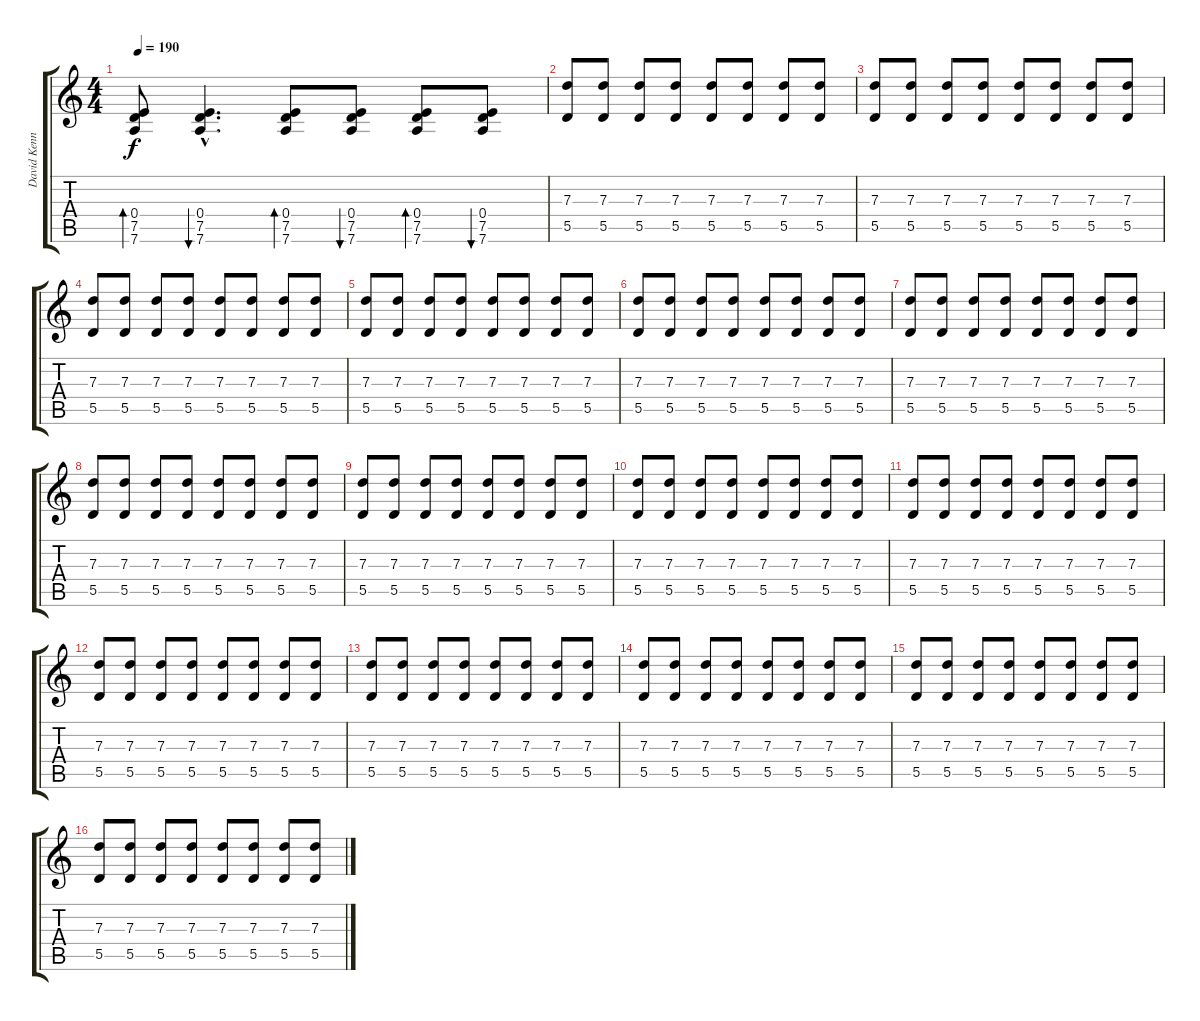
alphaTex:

\track ("David Kennedy" "David Kenn") {instrument distortionguitar}
\staff {score tabs}
\tuning (E4 B3 G3 D3 A2 D2) {hide}
\ts (4 4)
\tempo 190
\clef g2
\ks c
(0.4 7.5 7.6).8{bd 60 dy f} (0.4{hac} 7.5{hac} 7.6{hac}).4{d bu 60} (0.4 7.5 7.6).8{bd 60} (0.4 7.5 7.6).8{bu 60} (0.4 7.5 7.6).8{bd 60} (0.4 7.5 7.6).8{bu 60} |
(7.3 5.5).8{instrument distortionguitar} (7.3 5.5).8 (7.3 5.5).8 (7.3 5.5).8 (7.3 5.5).8 (7.3 5.5).8 (7.3 5.5).8 (7.3 5.5).8 |
(7.3 5.5).8 (7.3 5.5).8 (7.3 5.5).8 (7.3 5.5).8 (7.3 5.5).8 (7.3 5.5).8 (7.3 5.5).8 (7.3 5.5).8 |
(7.3 5.5).8 (7.3 5.5).8 (7.3 5.5).8 (7.3 5.5).8 (7.3 5.5).8 (7.3 5.5).8 (7.3 5.5).8 (7.3 5.5).8 |
(7.3 5.5).8 (7.3 5.5).8 (7.3 5.5).8 (7.3 5.5).8 (7.3 5.5).8 (7.3 5.5).8 (7.3 5.5).8 (7.3 5.5).8 |
(7.3 5.5).8 (7.3 5.5).8 (7.3 5.5).8 (7.3 5.5).8 (7.3 5.5).8 (7.3 5.5).8 (7.3 5.5).8 (7.3 5.5).8 |
(7.3 5.5).8 (7.3 5.5).8 (7.3 5.5).8 (7.3 5.5).8 (7.3 5.5).8 (7.3 5.5).8 (7.3 5.5).8 (7.3 5.5).8 |
(7.3 5.5).8 (7.3 5.5).8 (7.3 5.5).8 (7.3 5.5).8 (7.3 5.5).8 (7.3 5.5).8 (7.3 5.5).8 (7.3 5.5).8 |
(7.3 5.5).8 (7.3 5.5).8 (7.3 5.5).8 (7.3 5.5).8 (7.3 5.5).8 (7.3 5.5).8 (7.3 5.5).8 (7.3 5.5).8 |
(7.3 5.5).8 (7.3 5.5).8 (7.3 5.5).8 (7.3 5.5).8 (7.3 5.5).8 (7.3 5.5).8 (7.3 5.5).8 (7.3 5.5).8 |
(7.3 5.5).8 (7.3 5.5).8 (7.3 5.5).8 (7.3 5.5).8 (7.3 5.5).8 (7.3 5.5).8 (7.3 5.5).8 (7.3 5.5).8 |
(7.3 5.5).8 (7.3 5.5).8 (7.3 5.5).8 (7.3 5.5).8 (7.3 5.5).8 (7.3 5.5).8 (7.3 5.5).8 (7.3 5.5).8 |
(7.3 5.5).8 (7.3 5.5).8 (7.3 5.5).8 (7.3 5.5).8 (7.3 5.5).8 (7.3 5.5).8 (7.3 5.5).8 (7.3 5.5).8 |
(7.3 5.5).8 (7.3 5.5).8 (7.3 5.5).8 (7.3 5.5).8 (7.3 5.5).8 (7.3 5.5).8 (7.3 5.5).8 (7.3 5.5).8 |
(7.3 5.5).8 (7.3 5.5).8 (7.3 5.5).8 (7.3 5.5).8 (7.3 5.5).8 (7.3 5.5).8 (7.3 5.5).8 (7.3 5.5).8 |
(7.3 5.5).8 (7.3 5.5).8 (7.3 5.5).8 (7.3 5.5).8 (7.3 5.5).8 (7.3 5.5).8 (7.3 5.5).8 (7.3 5.5).8
